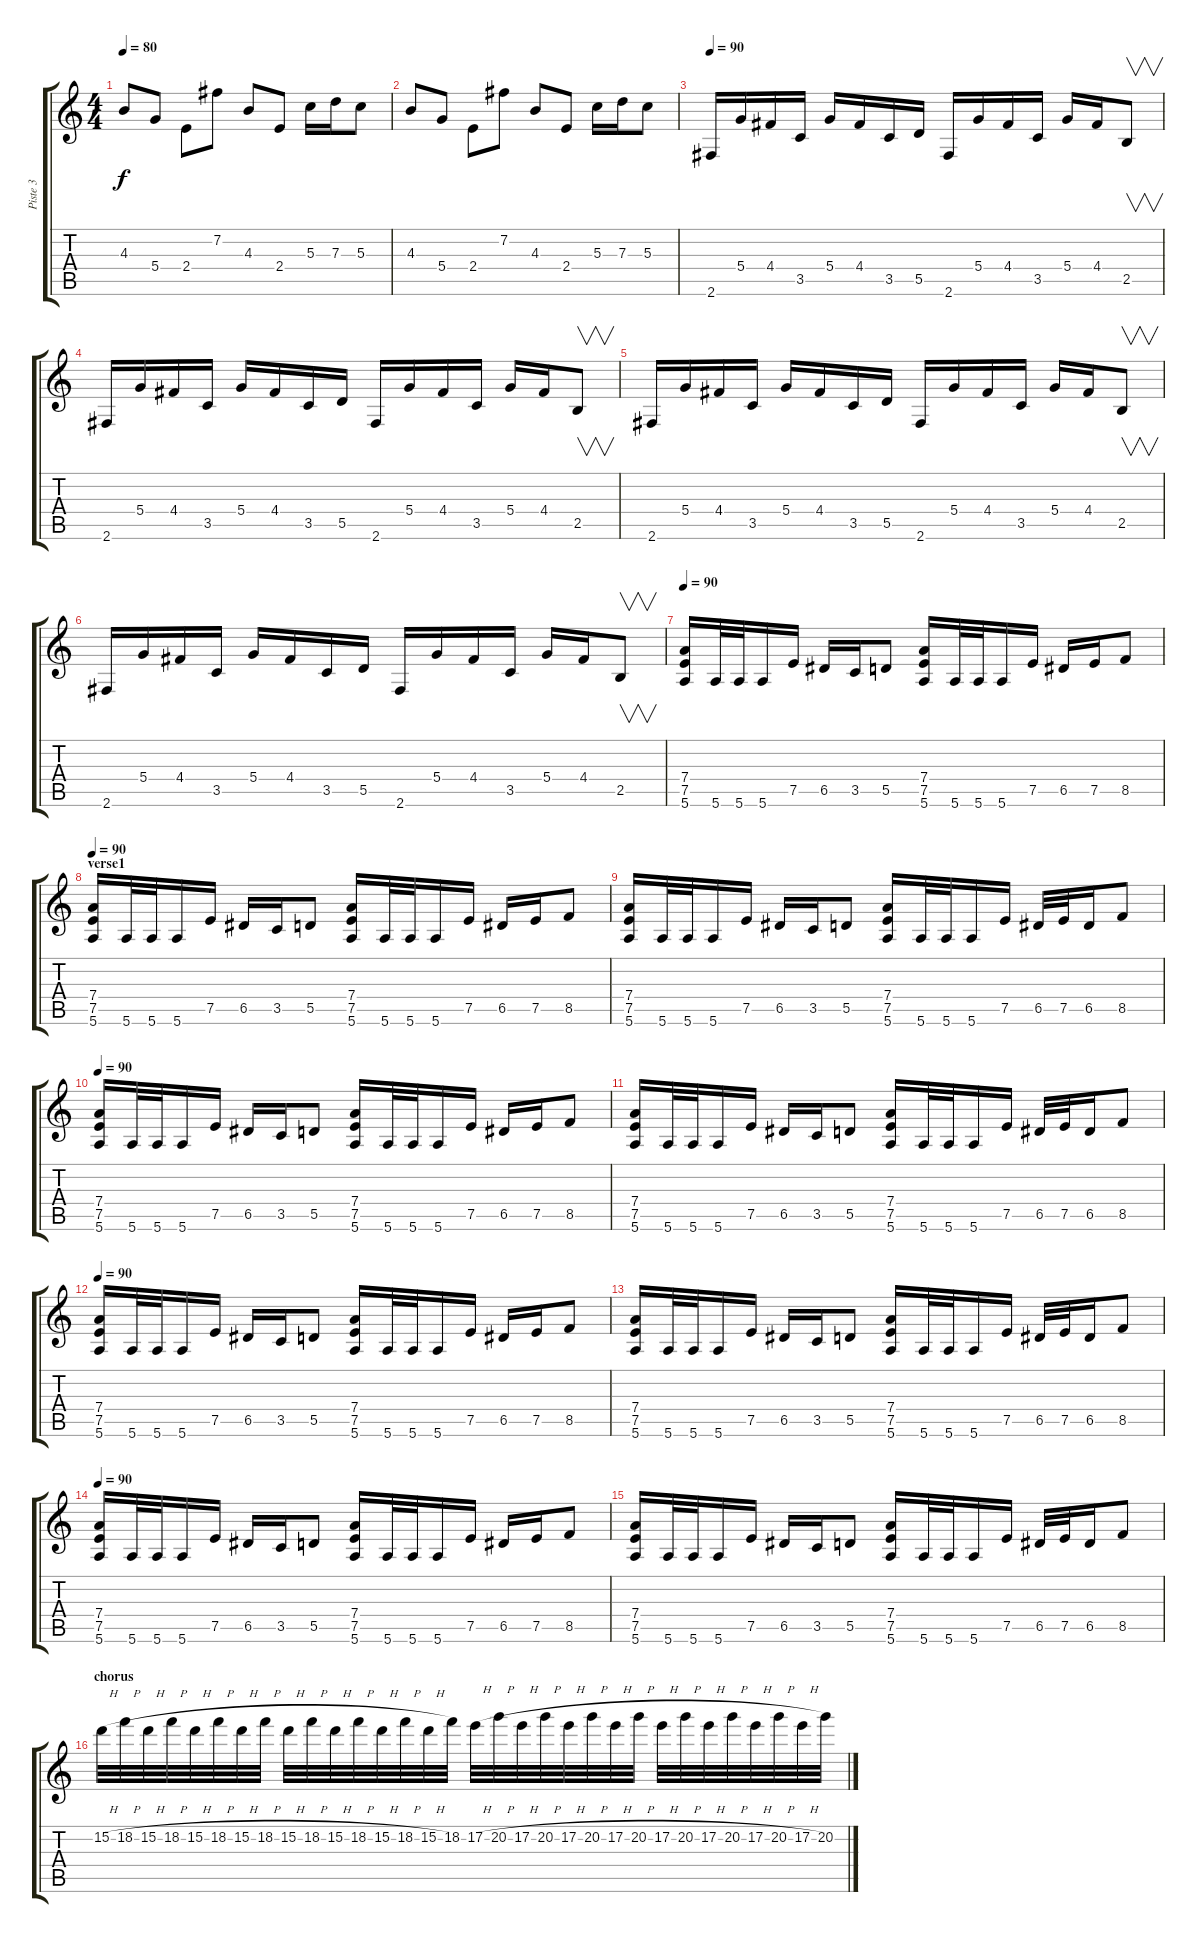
\track ("Piste 3" "Piste 3") {instrument distortionguitar}
\staff {score tabs}
\tuning (E4 B3 G3 D3 A2 E2) {hide}
\ts (4 4)
\tempo 80
\clef g2
\ks c
4.3.8{dy f} 5.4.8 2.4.8 7.2.8 4.3.8 2.4.8 5.3.16 7.3.16 5.3.8 |
4.3.8 5.4.8 2.4.8 7.2.8 4.3.8 2.4.8 5.3.16 7.3.16 5.3.8 |
\tempo 90
2.6.16 5.4.16 4.4.16 3.5.16 5.4.16 4.4.16 3.5.16 5.5.16 2.6.16 5.4.16 4.4.16 3.5.16 5.4.16 4.4.16 2.5.8{v} |
2.6.16 5.4.16 4.4.16 3.5.16 5.4.16 4.4.16 3.5.16 5.5.16 2.6.16 5.4.16 4.4.16 3.5.16 5.4.16 4.4.16 2.5.8{v} |
2.6.16 5.4.16 4.4.16 3.5.16 5.4.16 4.4.16 3.5.16 5.5.16 2.6.16 5.4.16 4.4.16 3.5.16 5.4.16 4.4.16 2.5.8{v} |
2.6.16 5.4.16 4.4.16 3.5.16 5.4.16 4.4.16 3.5.16 5.5.16 2.6.16 5.4.16 4.4.16 3.5.16 5.4.16 4.4.16 2.5.8{v} |
\tempo 90
(7.4 7.5 5.6).16 5.6.32 5.6.32 5.6.16 7.5.16 6.5.16 3.5.16 5.5.8 (7.4 7.5 5.6).16 5.6.32 5.6.32 5.6.16 7.5.16 6.5.16 7.5.16 8.5.8 |
\section ("" "verse1")
\tempo 90
(7.4 7.5 5.6).16 5.6.32 5.6.32 5.6.16 7.5.16 6.5.16 3.5.16 5.5.8 (7.4 7.5 5.6).16 5.6.32 5.6.32 5.6.16 7.5.16 6.5.16 7.5.16 8.5.8 |
(7.4 7.5 5.6).16 5.6.32 5.6.32 5.6.16 7.5.16 6.5.16 3.5.16 5.5.8 (7.4 7.5 5.6).16 5.6.32 5.6.32 5.6.16 7.5.16 6.5.32 7.5.32 6.5.16 8.5.8 |
\tempo 90
(7.4 7.5 5.6).16 5.6.32 5.6.32 5.6.16 7.5.16 6.5.16 3.5.16 5.5.8 (7.4 7.5 5.6).16 5.6.32 5.6.32 5.6.16 7.5.16 6.5.16 7.5.16 8.5.8 |
(7.4 7.5 5.6).16 5.6.32 5.6.32 5.6.16 7.5.16 6.5.16 3.5.16 5.5.8 (7.4 7.5 5.6).16 5.6.32 5.6.32 5.6.16 7.5.16 6.5.32 7.5.32 6.5.16 8.5.8 |
\tempo 90
(7.4 7.5 5.6).16 5.6.32 5.6.32 5.6.16 7.5.16 6.5.16 3.5.16 5.5.8 (7.4 7.5 5.6).16 5.6.32 5.6.32 5.6.16 7.5.16 6.5.16 7.5.16 8.5.8 |
(7.4 7.5 5.6).16 5.6.32 5.6.32 5.6.16 7.5.16 6.5.16 3.5.16 5.5.8 (7.4 7.5 5.6).16 5.6.32 5.6.32 5.6.16 7.5.16 6.5.32 7.5.32 6.5.16 8.5.8 |
\tempo 90
(7.4 7.5 5.6).16 5.6.32 5.6.32 5.6.16 7.5.16 6.5.16 3.5.16 5.5.8 (7.4 7.5 5.6).16 5.6.32 5.6.32 5.6.16 7.5.16 6.5.16 7.5.16 8.5.8 |
(7.4 7.5 5.6).16 5.6.32 5.6.32 5.6.16 7.5.16 6.5.16 3.5.16 5.5.8 (7.4 7.5 5.6).16 5.6.32 5.6.32 5.6.16 7.5.16 6.5.32 7.5.32 6.5.16 8.5.8 |
\section ("" "chorus")
15.2{h}.32 18.2{h}.32 15.2{h}.32 18.2{h}.32 15.2{h}.32 18.2{h}.32 15.2{h}.32 18.2{h}.32 15.2{h}.32 18.2{h}.32 15.2{h}.32 18.2{h}.32 15.2{h}.32 18.2{h}.32 15.2{h}.32 18.2.32 17.2{h}.32 20.2{h}.32 17.2{h}.32 20.2{h}.32 17.2{h}.32 20.2{h}.32 17.2{h}.32 20.2{h}.32 17.2{h}.32 20.2{h}.32 17.2{h}.32 20.2{h}.32 17.2{h}.32 20.2{h}.32 17.2{h}.32 20.2.32
